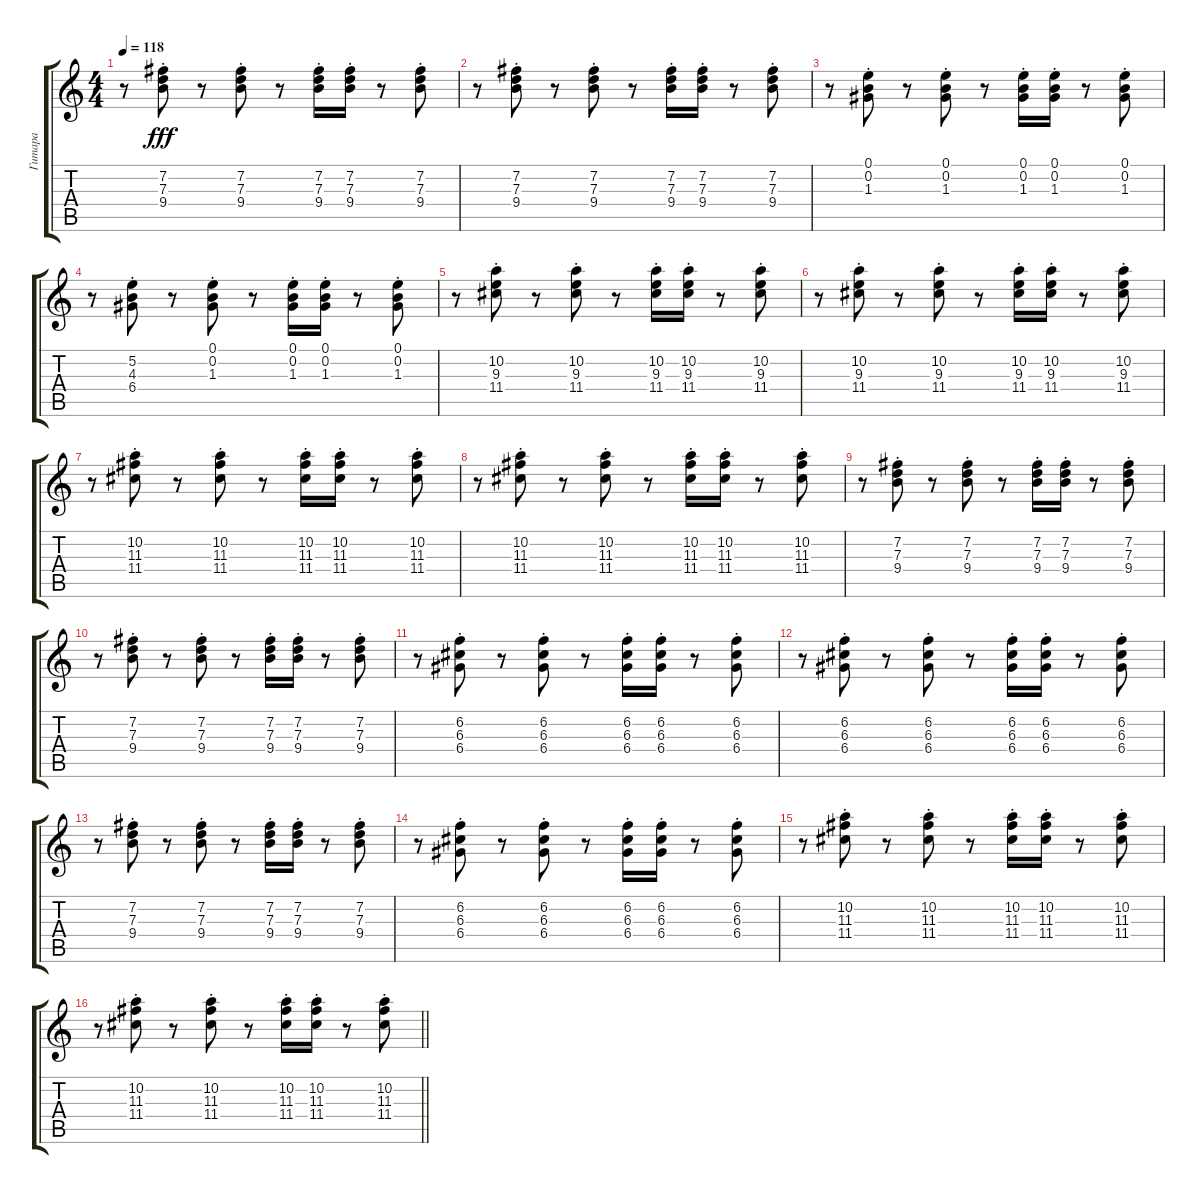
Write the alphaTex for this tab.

\track ("Гитара" "Гитара") {instrument acousticguitarsteel}
\staff {score tabs}
\tuning (E4 B3 G3 D3 A2 E2) {hide}
\ts (4 4)
\tempo 118
\clef g2
\ks c
r.8{dy fff} (7.2{st} 7.3{st} 9.4{st}).8 r.8 (7.2{st} 7.3{st} 9.4{st}).8 r.8 (7.2{st} 7.3{st} 9.4{st}).16 (7.2{st} 7.3{st} 9.4{st}).16 r.8 (7.2{st} 7.3{st} 9.4{st}).8 |
r.8 (7.2{st} 7.3{st} 9.4{st}).8 r.8 (7.2{st} 7.3{st} 9.4{st}).8 r.8 (7.2{st} 7.3{st} 9.4{st}).16 (7.2{st} 7.3{st} 9.4{st}).16 r.8 (7.2{st} 7.3{st} 9.4{st}).8 |
r.8 (0.1{st} 0.2{st} 1.3{st}).8 r.8 (0.1{st} 0.2{st} 1.3{st}).8 r.8 (0.1{st} 0.2{st} 1.3{st}).16 (0.1{st} 0.2{st} 1.3{st}).16 r.8 (0.1{st} 0.2{st} 1.3{st}).8 |
r.8 (5.2{st} 4.3 6.4).8 r.8 (0.1{st} 0.2{st} 1.3{st}).8 r.8 (0.1{st} 0.2{st} 1.3{st}).16 (0.1{st} 0.2{st} 1.3{st}).16 r.8 (0.1{st} 0.2{st} 1.3{st}).8 |
r.8 (10.2{st} 9.3{st} 11.4{st}).8 r.8 (10.2{st} 9.3{st} 11.4{st}).8 r.8 (10.2{st} 9.3{st} 11.4{st}).16 (10.2{st} 9.3{st} 11.4{st}).16 r.8 (10.2{st} 9.3{st} 11.4{st}).8 |
r.8 (10.2{st} 9.3{st} 11.4{st}).8 r.8 (10.2{st} 9.3{st} 11.4{st}).8 r.8 (10.2{st} 9.3{st} 11.4{st}).16 (10.2{st} 9.3{st} 11.4{st}).16 r.8 (10.2{st} 9.3{st} 11.4{st}).8 |
r.8 (10.2{st} 11.3{st} 11.4{st}).8 r.8 (10.2{st} 11.3{st} 11.4{st}).8 r.8 (10.2{st} 11.3{st} 11.4{st}).16 (10.2{st} 11.3{st} 11.4{st}).16 r.8 (10.2{st} 11.3{st} 11.4{st}).8 |
r.8 (10.2{st} 11.3{st} 11.4{st}).8 r.8 (10.2{st} 11.3{st} 11.4{st}).8 r.8 (10.2{st} 11.3{st} 11.4{st}).16 (10.2{st} 11.3{st} 11.4{st}).16 r.8 (10.2{st} 11.3{st} 11.4{st}).8 |
r.8 (7.2{st} 7.3{st} 9.4{st}).8 r.8 (7.2{st} 7.3{st} 9.4{st}).8 r.8 (7.2{st} 7.3{st} 9.4{st}).16 (7.2{st} 7.3{st} 9.4{st}).16 r.8 (7.2{st} 7.3{st} 9.4{st}).8 |
r.8 (7.2{st} 7.3{st} 9.4{st}).8 r.8 (7.2{st} 7.3{st} 9.4{st}).8 r.8 (7.2{st} 7.3{st} 9.4{st}).16 (7.2{st} 7.3{st} 9.4{st}).16 r.8 (7.2{st} 7.3{st} 9.4{st}).8 |
r.8 (6.2{st} 6.3{st} 6.4{st}).8 r.8 (6.2{st} 6.3{st} 6.4{st}).8 r.8 (6.2{st} 6.3{st} 6.4{st}).16 (6.2{st} 6.3{st} 6.4{st}).16 r.8 (6.2{st} 6.3{st} 6.4{st}).8 |
r.8 (6.2{st} 6.3{st} 6.4{st}).8 r.8 (6.2{st} 6.3{st} 6.4{st}).8 r.8 (6.2{st} 6.3{st} 6.4{st}).16 (6.2{st} 6.3{st} 6.4{st}).16 r.8 (6.2{st} 6.3{st} 6.4{st}).8 |
r.8 (7.2{st} 7.3{st} 9.4{st}).8 r.8 (7.2{st} 7.3{st} 9.4{st}).8 r.8 (7.2{st} 7.3{st} 9.4{st}).16 (7.2{st} 7.3{st} 9.4{st}).16 r.8 (7.2{st} 7.3{st} 9.4{st}).8 |
r.8 (6.2{st} 6.3{st} 6.4{st}).8 r.8 (6.2{st} 6.3{st} 6.4{st}).8 r.8 (6.2{st} 6.3{st} 6.4{st}).16 (6.2{st} 6.3{st} 6.4{st}).16 r.8 (6.2{st} 6.3{st} 6.4{st}).8 |
r.8 (10.2{st} 11.3{st} 11.4{st}).8 r.8 (10.2{st} 11.3{st} 11.4{st}).8 r.8 (10.2{st} 11.3{st} 11.4{st}).16 (10.2{st} 11.3{st} 11.4{st}).16 r.8 (10.2{st} 11.3{st} 11.4{st}).8 |
\barLineRight lightlight
r.8 (10.2{st} 11.3{st} 11.4{st}).8 r.8 (10.2{st} 11.3{st} 11.4{st}).8 r.8 (10.2{st} 11.3{st} 11.4{st}).16 (10.2{st} 11.3{st} 11.4{st}).16 r.8 (10.2{st} 11.3{st} 11.4{st}).8
